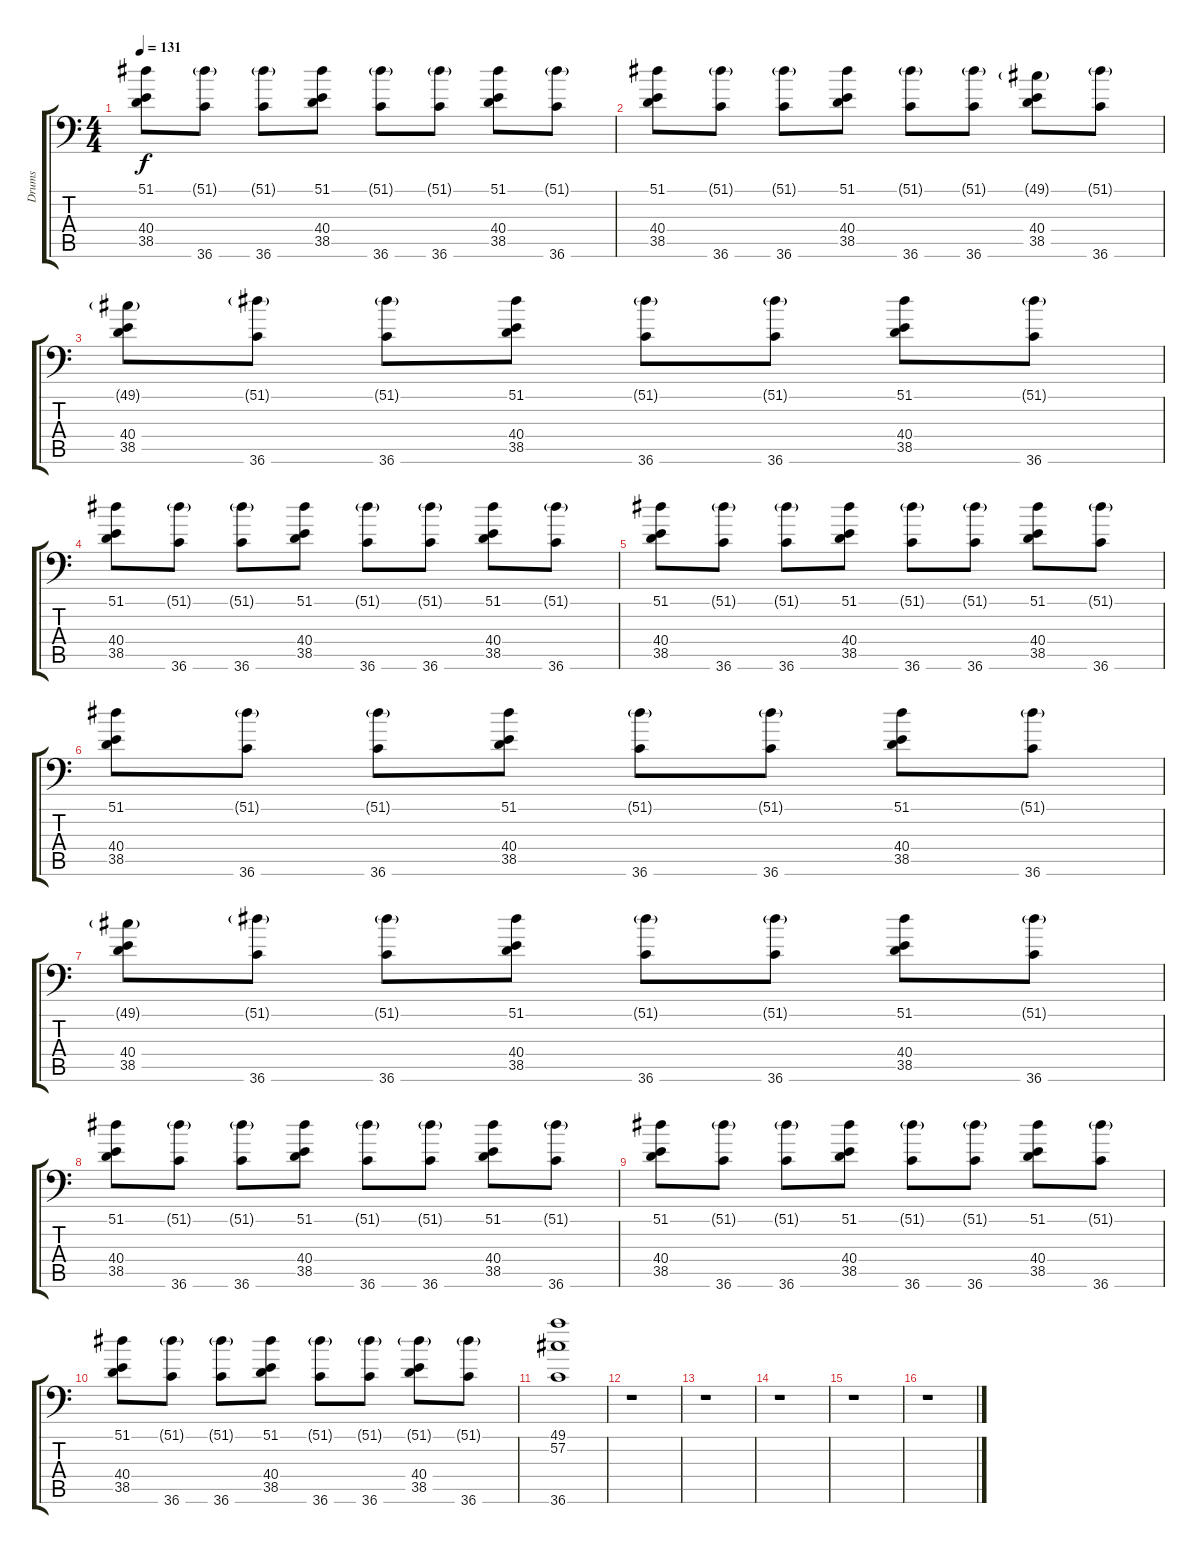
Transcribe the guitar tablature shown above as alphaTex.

\track ("Drums" "Drums") {instrument acousticgrandpiano}
\staff {score tabs}
\tuning (C-1 C-1 C-1 C-1 C-1 C-1) {hide}
\ts (4 4)
\tempo 131
\clef f4
\ks c
(51.1 40.4 38.5).8{dy f} (51.1{g} 36.6).8 (51.1{g} 36.6).8 (51.1 40.4 38.5).8 (51.1{g} 36.6).8 (51.1{g} 36.6).8 (51.1 40.4 38.5).8 (51.1{g} 36.6).8 |
(51.1 40.4 38.5).8 (51.1{g} 36.6).8 (51.1{g} 36.6).8 (51.1 40.4 38.5).8 (51.1{g} 36.6).8 (51.1{g} 36.6).8 (49.1{g} 40.4 38.5).8 (51.1{g} 36.6).8 |
(49.1{g} 40.4 38.5).8 (51.1{g} 36.6).8 (51.1{g} 36.6).8 (51.1 40.4 38.5).8 (51.1{g} 36.6).8 (51.1{g} 36.6).8 (51.1 40.4 38.5).8 (51.1{g} 36.6).8 |
(51.1 40.4 38.5).8 (51.1{g} 36.6).8 (51.1{g} 36.6).8 (51.1 40.4 38.5).8 (51.1{g} 36.6).8 (51.1{g} 36.6).8 (51.1 40.4 38.5).8 (51.1{g} 36.6).8 |
(51.1 40.4 38.5).8 (51.1{g} 36.6).8 (51.1{g} 36.6).8 (51.1 40.4 38.5).8 (51.1{g} 36.6).8 (51.1{g} 36.6).8 (51.1 40.4 38.5).8 (51.1{g} 36.6).8 |
(51.1 40.4 38.5).8 (51.1{g} 36.6).8 (51.1{g} 36.6).8 (51.1 40.4 38.5).8 (51.1{g} 36.6).8 (51.1{g} 36.6).8 (51.1 40.4 38.5).8 (51.1{g} 36.6).8 |
(49.1{g} 40.4 38.5).8 (51.1{g} 36.6).8 (51.1{g} 36.6).8 (51.1 40.4 38.5).8 (51.1{g} 36.6).8 (51.1{g} 36.6).8 (51.1 40.4 38.5).8 (51.1{g} 36.6).8 |
(51.1 40.4 38.5).8 (51.1{g} 36.6).8 (51.1{g} 36.6).8 (51.1 40.4 38.5).8 (51.1{g} 36.6).8 (51.1{g} 36.6).8 (51.1 40.4 38.5).8 (51.1{g} 36.6).8 |
(51.1 40.4 38.5).8 (51.1{g} 36.6).8 (51.1{g} 36.6).8 (51.1 40.4 38.5).8 (51.1{g} 36.6).8 (51.1{g} 36.6).8 (51.1 40.4 38.5).8 (51.1{g} 36.6).8 |
(51.1 40.4 38.5).8 (51.1{g} 36.6).8 (51.1{g} 36.6).8 (51.1 40.4 38.5).8 (51.1{g} 36.6).8 (51.1{g} 36.6).8 (51.1{g} 40.4 38.5).8 (51.1{g} 36.6).8 |
(49.1 57.2 36.6).1 |
r.1 |
r.1 |
r.1 |
r.1 |
r.1
